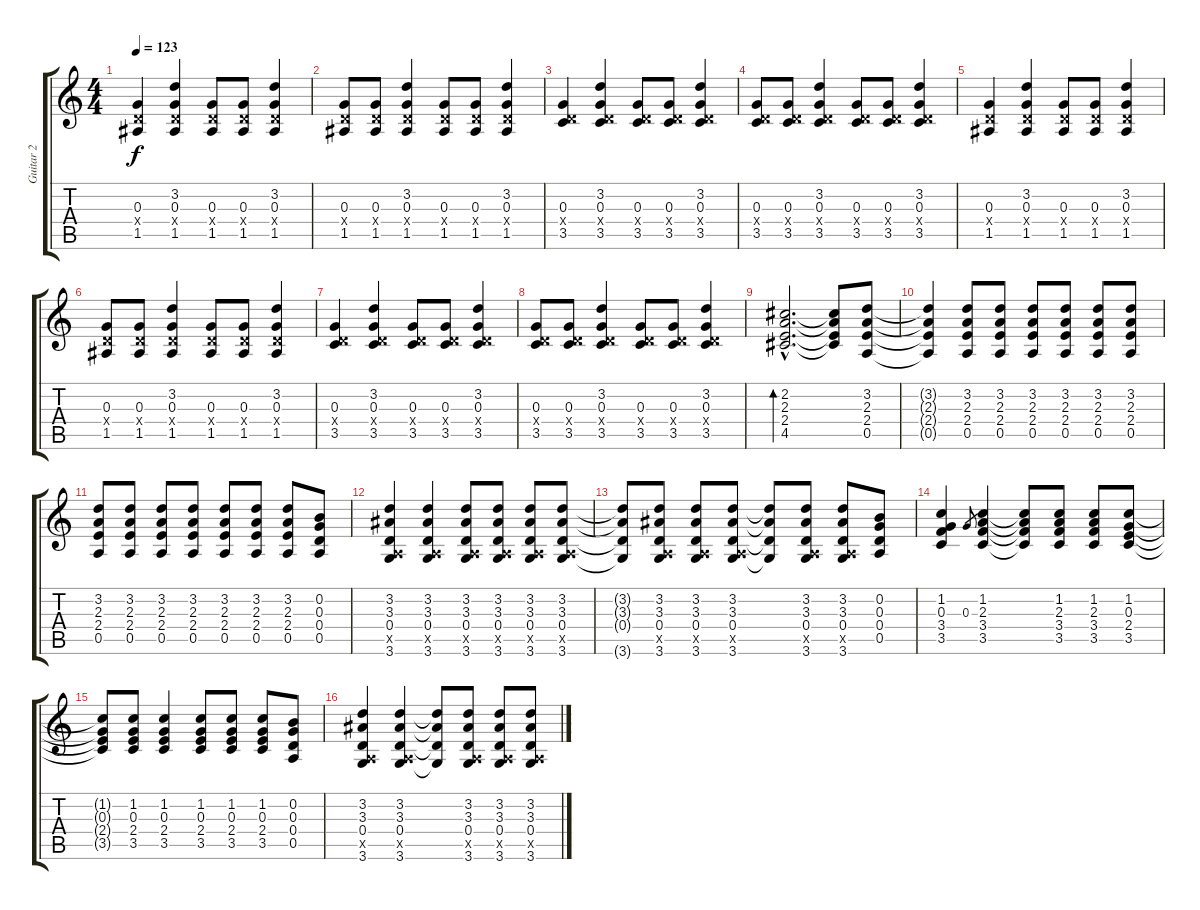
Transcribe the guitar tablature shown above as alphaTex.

\track ("Guitar 2" "Guitar 2") {instrument overdrivenguitar}
\staff {score tabs}
\tuning (E4 B3 G3 D3 A2 E2) {hide}
\ts (4 4)
\tempo 123
\clef g2
\ks c
(0.3 0.4{x} 1.5).4{dy f} (3.2 0.3 0.4{x} 1.5).4 (0.3 0.4{x} 1.5).8 (0.3 0.4{x} 1.5).8 (3.2 0.3 0.4{x} 1.5).4 |
(0.3 0.4{x} 1.5).8 (0.3 0.4{x} 1.5).8 (3.2 0.3 0.4{x} 1.5).4 (0.3 0.4{x} 1.5).8 (0.3 0.4{x} 1.5).8 (3.2 0.3 0.4{x} 1.5).4 |
(0.3 0.4{x} 3.5).4 (3.2 0.3 0.4{x} 3.5).4 (0.3 0.4{x} 3.5).8 (0.3 0.4{x} 3.5).8 (3.2 0.3 0.4{x} 3.5).4 |
(0.3 0.4{x} 3.5).8 (0.3 0.4{x} 3.5).8 (3.2 0.3 0.4{x} 3.5).4 (0.3 0.4{x} 3.5).8 (0.3 0.4{x} 3.5).8 (3.2 0.3 0.4{x} 3.5).4 |
(0.3 0.4{x} 1.5).4 (3.2 0.3 0.4{x} 1.5).4 (0.3 0.4{x} 1.5).8 (0.3 0.4{x} 1.5).8 (3.2 0.3 0.4{x} 1.5).4 |
(0.3 0.4{x} 1.5).8 (0.3 0.4{x} 1.5).8 (3.2 0.3 0.4{x} 1.5).4 (0.3 0.4{x} 1.5).8 (0.3 0.4{x} 1.5).8 (3.2 0.3 0.4{x} 1.5).4 |
(0.3 0.4{x} 3.5).4 (3.2 0.3 0.4{x} 3.5).4 (0.3 0.4{x} 3.5).8 (0.3 0.4{x} 3.5).8 (3.2 0.3 0.4{x} 3.5).4 |
(0.3 0.4{x} 3.5).8 (0.3 0.4{x} 3.5).8 (3.2 0.3 0.4{x} 3.5).4 (0.3 0.4{x} 3.5).8 (0.3 0.4{x} 3.5).8 (3.2 0.3 0.4{x} 3.5).4 |
(2.2{hac} 2.3{hac} 2.4{hac} 4.5{hac}).2{d bd 120} (2.2{t} 2.3{t} 2.4{t} 4.5{t}).8 (3.2 2.3 2.4 0.5).8 |
(3.2{t} 2.3{t} 2.4{t} 0.5{t}).4 (3.2 2.3 2.4 0.5).8 (3.2 2.3 2.4 0.5).8 (3.2 2.3 2.4 0.5).8 (3.2 2.3 2.4 0.5).8 (3.2 2.3 2.4 0.5).8 (3.2 2.3 2.4 0.5).8 |
(3.2 2.3 2.4 0.5).8 (3.2 2.3 2.4 0.5).8 (3.2 2.3 2.4 0.5).8 (3.2 2.3 2.4 0.5).8 (3.2 2.3 2.4 0.5).8 (3.2 2.3 2.4 0.5).8 (3.2 2.3 2.4 0.5).8 (0.2 0.3 0.4 0.5).8 |
(3.2 3.3 0.4 0.5{x} 3.6).4 (3.2 3.3 0.4 0.5{x} 3.6).4 (3.2 3.3 0.4 0.5{x} 3.6).8 (3.2 3.3 0.4 0.5{x} 3.6).8 (3.2 3.3 0.4 0.5{x} 3.6).8 (3.2 3.3 0.4 0.5{x} 3.6).8 |
(3.2{t} 3.3{t} 0.4{t} 3.6{t}).8 (3.2 3.3 0.4 0.5{x} 3.6).8 (3.2 3.3 0.4 0.5{x} 3.6).8 (3.2 3.3 0.4 0.5{x} 3.6).8 (3.2{t} 3.3{t} 0.4{t} 3.6{t}).8 (3.2 3.3 0.4 0.5{x} 3.6).8 (3.2 3.3 0.4 0.5{x} 3.6).8 (0.2 0.3 0.4 0.5).8 |
(1.2 0.3 3.4 3.5).4 0.3.8{gr} (1.2 2.3 3.4 3.5).4 (1.2{t} 2.3{t} 3.4{t} 3.5{t}).8 (1.2 2.3 3.4 3.5).8 (1.2 2.3 3.4 3.5).8 (1.2 0.3 2.4 3.5).8 |
(1.2{t} 0.3{t} 2.4{t} 3.5{t}).8 (1.2 0.3 2.4 3.5).8 (1.2 0.3 2.4 3.5).4 (1.2 0.3 2.4 3.5).8 (1.2 0.3 2.4 3.5).8 (1.2 0.3 2.4 3.5).8 (0.2 0.3 0.4 0.5).8 |
(3.2 3.3 0.4 0.5{x} 3.6).4 (3.2 3.3 0.4 0.5{x} 3.6).4 (3.2{t} 3.3{t} 0.4{t} 3.6{t}).8 (3.2 3.3 0.4 0.5{x} 3.6).8 (3.2 3.3 0.4 0.5{x} 3.6).8 (3.2 3.3 0.4 0.5{x} 3.6).8
